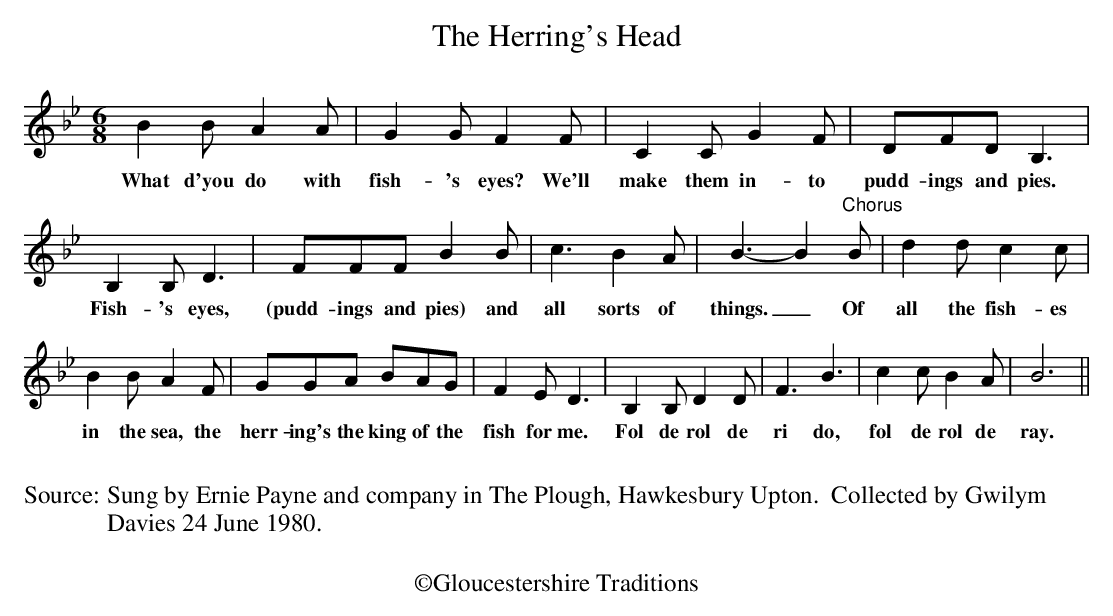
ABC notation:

X:1
T:The Herring's Head
M:6/8
L:1/8
K:Bbmaj
B2B A2A|G2G F2F|C2CG2F|DFD B,3|
w:What d'you do with fish-'s eyes? We'll make them in-to pudd-ings and pies. Fish's
B,2B,D3|FFFB2B|c3B2A|B3-B2"Chorus"B|d2d c2c|
w: Fish-'s eyes, (pudd-ings and pies) and all sorts of things._ Of all the fish-es
B2B A2F|GGA BAG|F2ED3|B,2B,D2D|F3B3|c2cB2A|B6||
w: in the sea, the herr-ing's the king of the fish for me.  Fol de rol de ri do, fol de rol de ray.
W:
